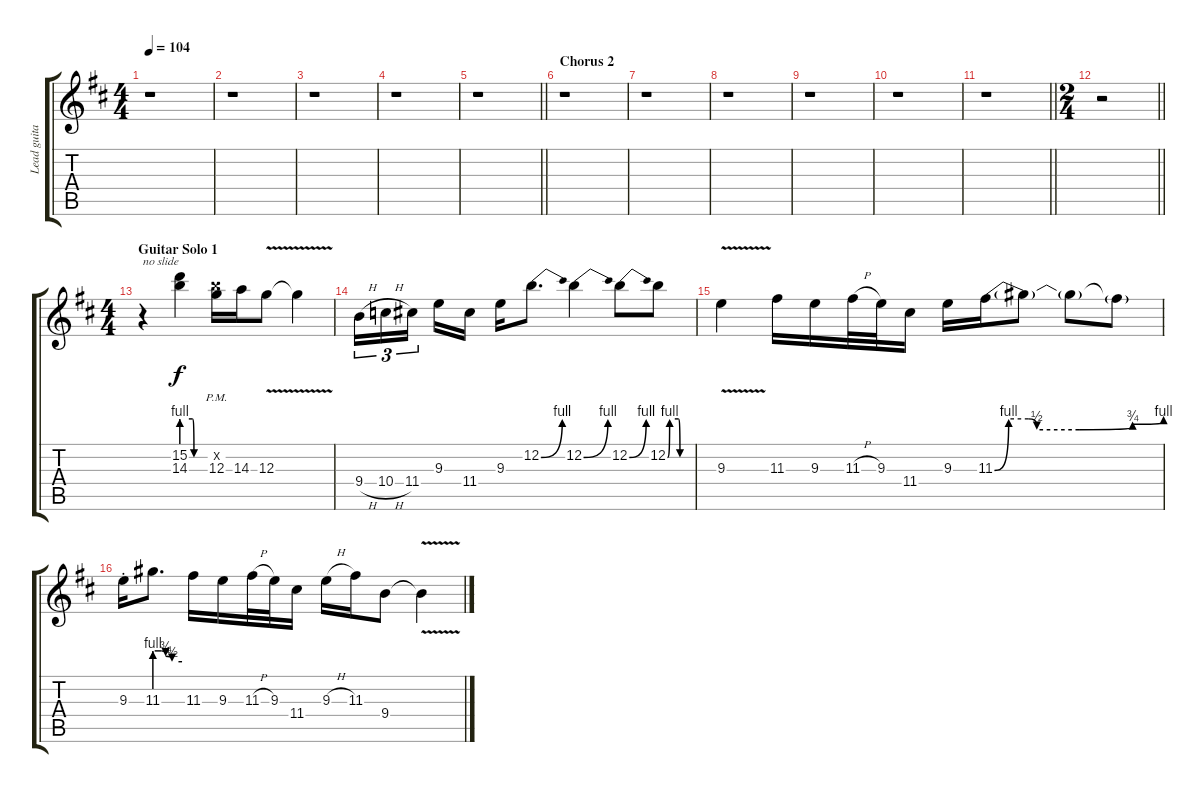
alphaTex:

\track ("Lead guitar" "Lead guita") {instrument distortionguitar}
\staff {score tabs}
\tuning (E4 B3 G3 D3 A2 E2) {hide}
\ts (4 4)
\tempo 104
\clef g2
\ks bminor
r.1{dy f} |
r.1 |
r.1 |
r.1 |
\barLineRight lightlight
r.1 |
\section ("" "Chorus 2")
r.1 |
r.1 |
r.1 |
r.1 |
r.1 |
\barLineRight lightlight
r.1 |
\ts (2 4)
\barLineRight lightlight
r.2 |
\ts (4 4)
\section ("" "Guitar Solo 1")
r.4{txt "no slide" volume 10 instrument distortionguitar} (15.2 14.3{be (custom 0 4 28 4 32 0 60 0)}).4 (12.2{x} 12.3{pm}).16 14.3.16 12.3{v}.8 12.3{t}.4 |
9.4{h}.16{tu (3 2)} 10.4{h}.16{tu (3 2)} 11.4.16{tu (3 2) beam splitsecondary} 9.3.16 11.4.16 9.3.16 12.2{be (bend 0 0 60 4)}.8{d} 12.2{be (bend 0 0 60 4)}.4 12.2{be (bend 0 0 60 4)}.8 12.2{be (custom 0 0 5 4 27 4 31 0 60 0)}.8 |
9.3{v}.4 11.3.16 9.3.16 11.3{h}.32 9.3.32 11.4.16 9.3.16 11.3{be (custom 0 0 5 4 12 4 15 2 30 2 49 3 60 4)}.16 11.3{t}.8 11.3{t}.8 11.3{t}.8 |
9.3{st}.16 11.3{be (custom 0 4 15 4 24 3 38 2 60 2)}.8{d} 11.3.16 9.3.16 11.3{h}.32 9.3.32 11.4.16 9.3{h}.16 11.3.16 9.4.8 9.4{v t}.4
